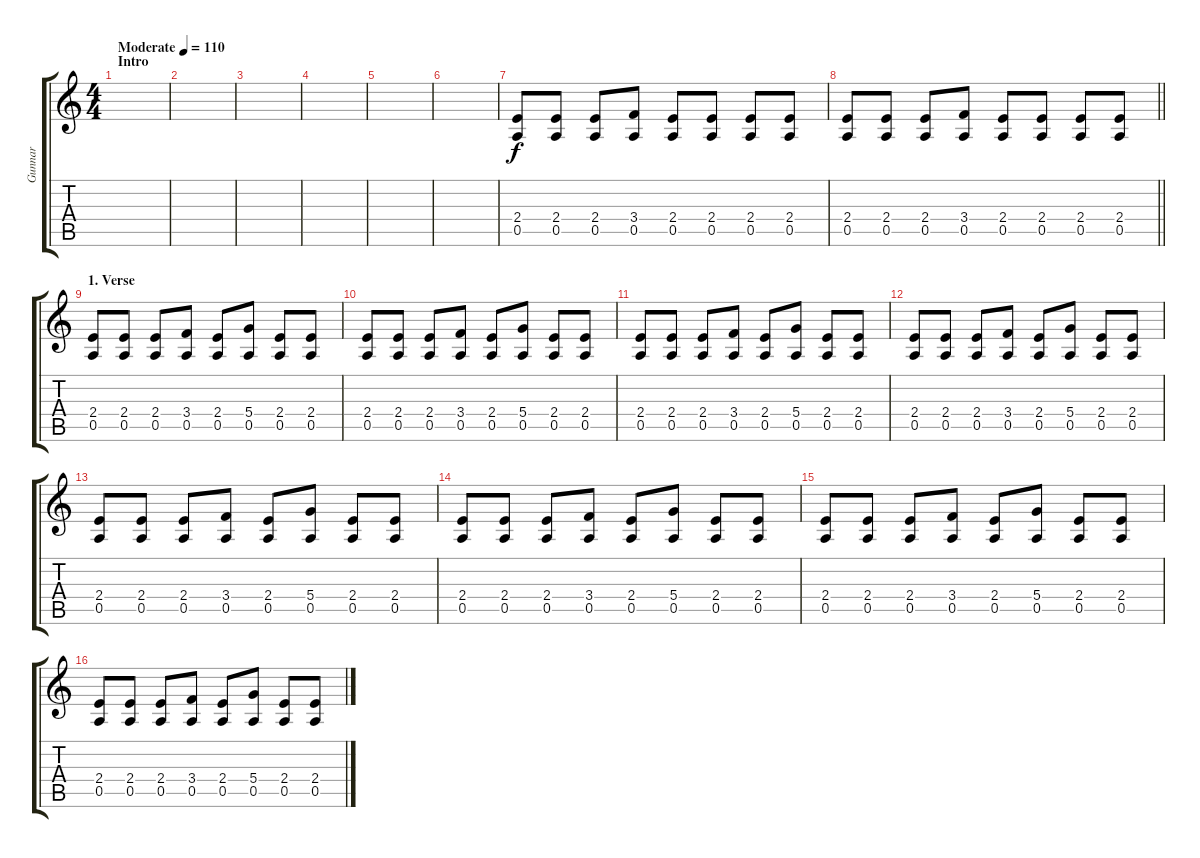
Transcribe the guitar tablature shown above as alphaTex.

\track ("Gunnar" "Gunnar") {instrument distortionguitar}
\staff {score tabs}
\tuning (E4 B3 G3 D3 A2 E2) {hide}
\ts (4 4)
\section ("" "Intro")
\tempo (110 "Moderate")
\clef g2
\ks c
|
|
|
|
|
|
(2.4 0.5).8{volume 7 balance 16 instrument electricguitarclean} (2.4 0.5).8 (2.4 0.5).8 (3.4 0.5).8 (2.4 0.5).8 (2.4 0.5).8 (2.4 0.5).8 (2.4 0.5).8 |
\barLineRight lightlight
(2.4 0.5).8 (2.4 0.5).8 (2.4 0.5).8 (3.4 0.5).8 (2.4 0.5).8 (2.4 0.5).8 (2.4 0.5).8 (2.4 0.5).8 |
\section ("" "1. Verse")
(2.4 0.5).8 (2.4 0.5).8 (2.4 0.5).8 (3.4 0.5).8 (2.4 0.5).8 (5.4 0.5).8 (2.4 0.5).8 (2.4 0.5).8 |
(2.4 0.5).8 (2.4 0.5).8 (2.4 0.5).8 (3.4 0.5).8 (2.4 0.5).8 (5.4 0.5).8 (2.4 0.5).8 (2.4 0.5).8 |
(2.4 0.5).8 (2.4 0.5).8 (2.4 0.5).8 (3.4 0.5).8 (2.4 0.5).8 (5.4 0.5).8 (2.4 0.5).8 (2.4 0.5).8 |
(2.4 0.5).8 (2.4 0.5).8 (2.4 0.5).8 (3.4 0.5).8 (2.4 0.5).8 (5.4 0.5).8 (2.4 0.5).8 (2.4 0.5).8 |
(2.4 0.5).8 (2.4 0.5).8 (2.4 0.5).8 (3.4 0.5).8 (2.4 0.5).8 (5.4 0.5).8 (2.4 0.5).8 (2.4 0.5).8 |
(2.4 0.5).8 (2.4 0.5).8 (2.4 0.5).8 (3.4 0.5).8 (2.4 0.5).8 (5.4 0.5).8 (2.4 0.5).8 (2.4 0.5).8 |
(2.4 0.5).8 (2.4 0.5).8 (2.4 0.5).8 (3.4 0.5).8 (2.4 0.5).8 (5.4 0.5).8 (2.4 0.5).8 (2.4 0.5).8 |
(2.4 0.5).8 (2.4 0.5).8 (2.4 0.5).8 (3.4 0.5).8 (2.4 0.5).8 (5.4 0.5).8 (2.4 0.5).8 (2.4 0.5).8
